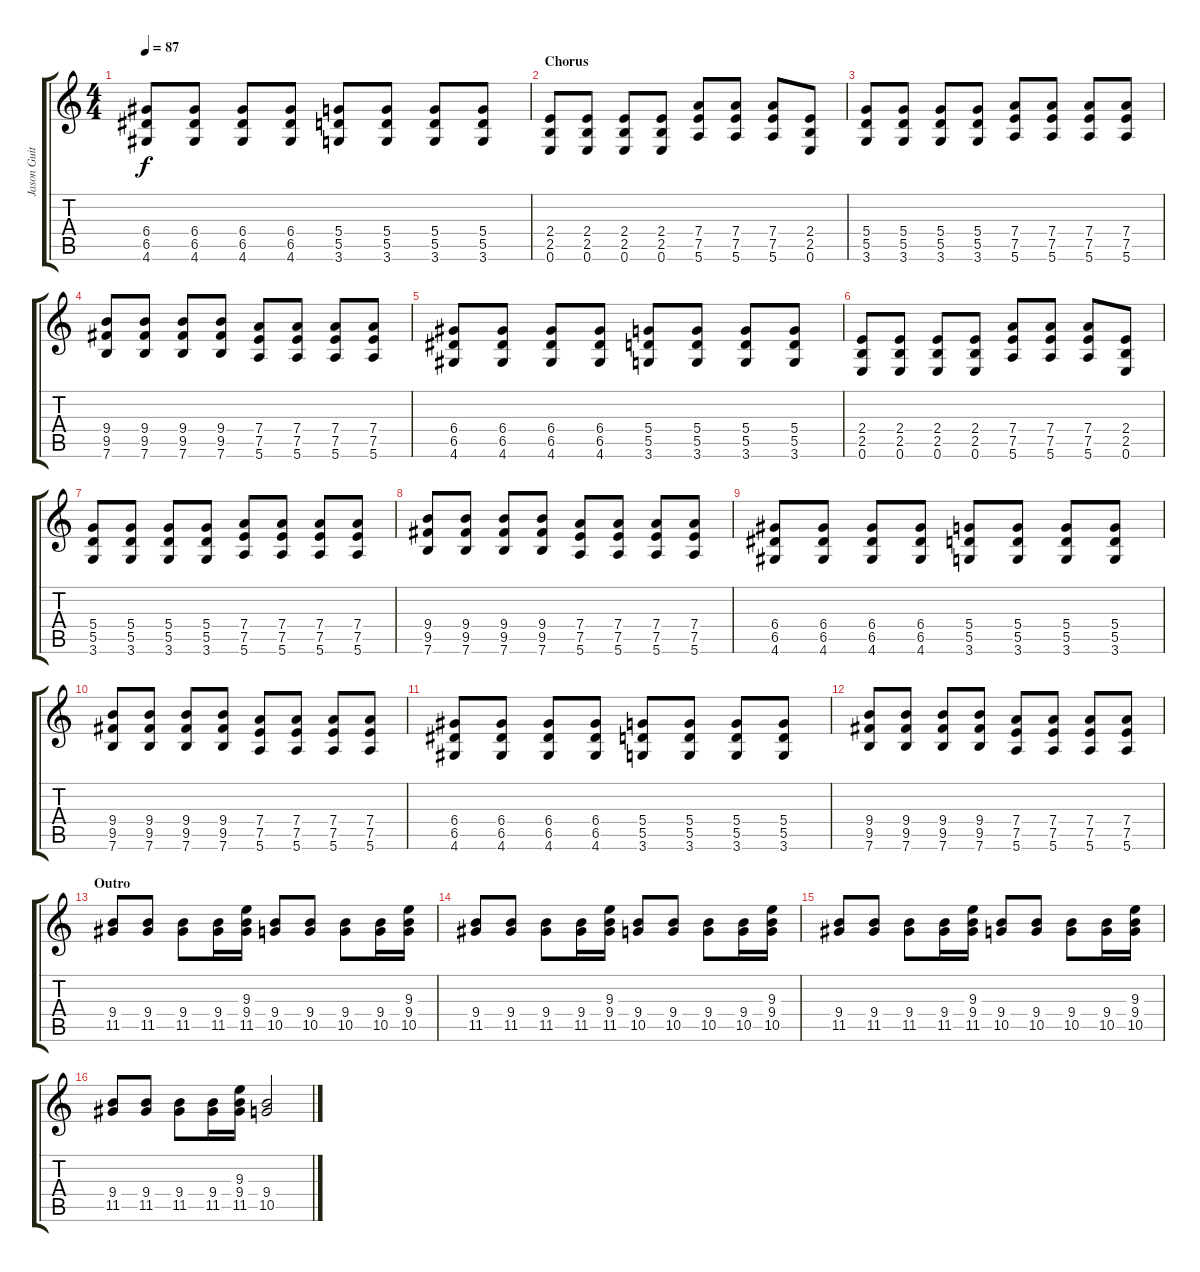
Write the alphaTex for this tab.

\track ("Jason Guitar" "Jason Guit") {instrument electricguitarjazz}
\staff {score tabs}
\tuning (E4 B3 G3 D3 A2 E2) {hide}
\ts (4 4)
\tempo 87
\clef g2
\ks c
(6.4 6.5 4.6).8{dy f} (6.4 6.5 4.6).8 (6.4 6.5 4.6).8 (6.4 6.5 4.6).8 (5.4 5.5 3.6).8 (5.4 5.5 3.6).8 (5.4 5.5 3.6).8 (5.4 5.5 3.6).8 |
\section ("" "Chorus")
(2.4 2.5 0.6).8{instrument distortionguitar} (2.4 2.5 0.6).8 (2.4 2.5 0.6).8 (2.4 2.5 0.6).8 (7.4 7.5 5.6).8 (7.4 7.5 5.6).8 (7.4 7.5 5.6).8 (2.4 2.5 0.6).8 |
(5.4 5.5 3.6).8 (5.4 5.5 3.6).8 (5.4 5.5 3.6).8 (5.4 5.5 3.6).8 (7.4 7.5 5.6).8 (7.4 7.5 5.6).8 (7.4 7.5 5.6).8 (7.4 7.5 5.6).8 |
(9.4 9.5 7.6).8 (9.4 9.5 7.6).8 (9.4 9.5 7.6).8 (9.4 9.5 7.6).8 (7.4 7.5 5.6).8 (7.4 7.5 5.6).8 (7.4 7.5 5.6).8 (7.4 7.5 5.6).8 |
(6.4 6.5 4.6).8 (6.4 6.5 4.6).8 (6.4 6.5 4.6).8 (6.4 6.5 4.6).8 (5.4 5.5 3.6).8 (5.4 5.5 3.6).8 (5.4 5.5 3.6).8 (5.4 5.5 3.6).8 |
(2.4 2.5 0.6).8 (2.4 2.5 0.6).8 (2.4 2.5 0.6).8 (2.4 2.5 0.6).8 (7.4 7.5 5.6).8 (7.4 7.5 5.6).8 (7.4 7.5 5.6).8 (2.4 2.5 0.6).8 |
(5.4 5.5 3.6).8 (5.4 5.5 3.6).8 (5.4 5.5 3.6).8 (5.4 5.5 3.6).8 (7.4 7.5 5.6).8 (7.4 7.5 5.6).8 (7.4 7.5 5.6).8 (7.4 7.5 5.6).8 |
(9.4 9.5 7.6).8 (9.4 9.5 7.6).8 (9.4 9.5 7.6).8 (9.4 9.5 7.6).8 (7.4 7.5 5.6).8 (7.4 7.5 5.6).8 (7.4 7.5 5.6).8 (7.4 7.5 5.6).8 |
(6.4 6.5 4.6).8 (6.4 6.5 4.6).8 (6.4 6.5 4.6).8 (6.4 6.5 4.6).8 (5.4 5.5 3.6).8 (5.4 5.5 3.6).8 (5.4 5.5 3.6).8 (5.4 5.5 3.6).8 |
(9.4 9.5 7.6).8 (9.4 9.5 7.6).8 (9.4 9.5 7.6).8 (9.4 9.5 7.6).8 (7.4 7.5 5.6).8 (7.4 7.5 5.6).8 (7.4 7.5 5.6).8 (7.4 7.5 5.6).8 |
(6.4 6.5 4.6).8 (6.4 6.5 4.6).8 (6.4 6.5 4.6).8 (6.4 6.5 4.6).8 (5.4 5.5 3.6).8 (5.4 5.5 3.6).8 (5.4 5.5 3.6).8 (5.4 5.5 3.6).8 |
(9.4 9.5 7.6).8 (9.4 9.5 7.6).8 (9.4 9.5 7.6).8 (9.4 9.5 7.6).8 (7.4 7.5 5.6).8 (7.4 7.5 5.6).8 (7.4 7.5 5.6).8 (7.4 7.5 5.6).8 |
\section ("" "Outro")
(9.4 11.5).8{instrument electricguitarjazz} (9.4 11.5).8 (9.4 11.5).8 (9.4 11.5).16 (9.3 9.4 11.5).16 (9.4 10.5).8 (9.4 10.5).8 (9.4 10.5).8 (9.4 10.5).16 (9.3 9.4 10.5).16 |
(9.4 11.5).8 (9.4 11.5).8 (9.4 11.5).8 (9.4 11.5).16 (9.3 9.4 11.5).16 (9.4 10.5).8 (9.4 10.5).8 (9.4 10.5).8 (9.4 10.5).16 (9.3 9.4 10.5).16 |
(9.4 11.5).8 (9.4 11.5).8 (9.4 11.5).8 (9.4 11.5).16 (9.3 9.4 11.5).16 (9.4 10.5).8 (9.4 10.5).8 (9.4 10.5).8 (9.4 10.5).16 (9.3 9.4 10.5).16 |
(9.4 11.5).8 (9.4 11.5).8 (9.4 11.5).8 (9.4 11.5).16 (9.3 9.4 11.5).16 (9.4 10.5).2
